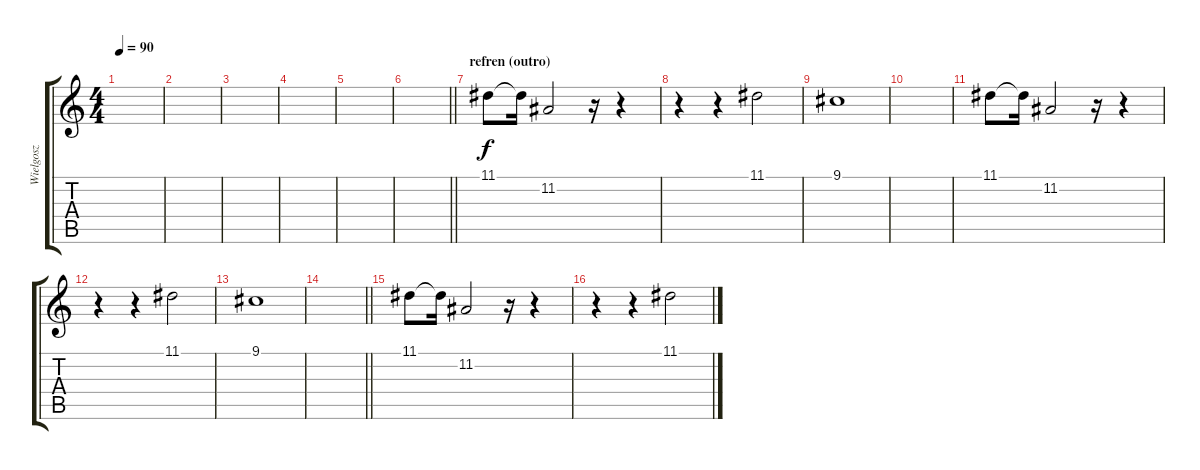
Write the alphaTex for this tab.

\track ("Wielgosz" "Wielgosz") {instrument fx4atmosphere}
\staff {score tabs}
\tuning (E4 B3 G3 D3 A2 E2) {hide}
\ts (4 4)
\tempo 90
\clef g2
\ks c
|
|
|
|
|
\barLineRight lightlight
|
\section ("" "refren (outro)")
11.1.8 11.1{t}.16 11.2.2 r.16 r.4 |
r.4 r.4 11.1.2 |
9.1.1 |
|
11.1.8 11.1{t}.16 11.2.2 r.16 r.4 |
r.4 r.4 11.1.2 |
9.1.1 |
\barLineRight lightlight
|
11.1.8 11.1{t}.16 11.2.2 r.16 r.4 |
r.4 r.4 11.1.2
